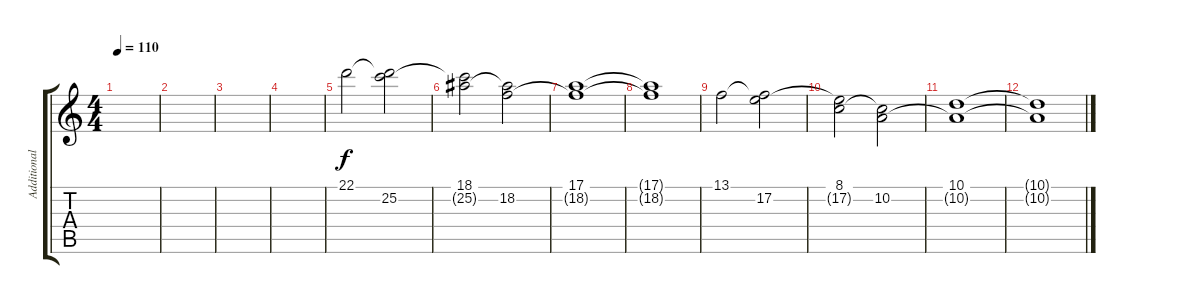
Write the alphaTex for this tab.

\track ("Additional Synth" "Additional") {instrument recorder}
\staff {score tabs}
\tuning (E4 B3 G3 D3 A2 E2) {hide}
\ts (4 4)
\tempo 110
\clef g2
\ks c
|
|
|
|
22.1.2 (22.1{t} 25.2).2 |
(18.1 25.2{t}).2 (18.1{t} 18.2).2 |
(17.1 18.2{t}).1 |
(17.1{t} 18.2{t}).1 |
13.1.2 (13.1{t} 17.2).2 |
(8.1 17.2{t}).2 (8.1{t} 10.2).2 |
(10.1 10.2{t}).1 |
(10.1{t} 10.2{t}).1
